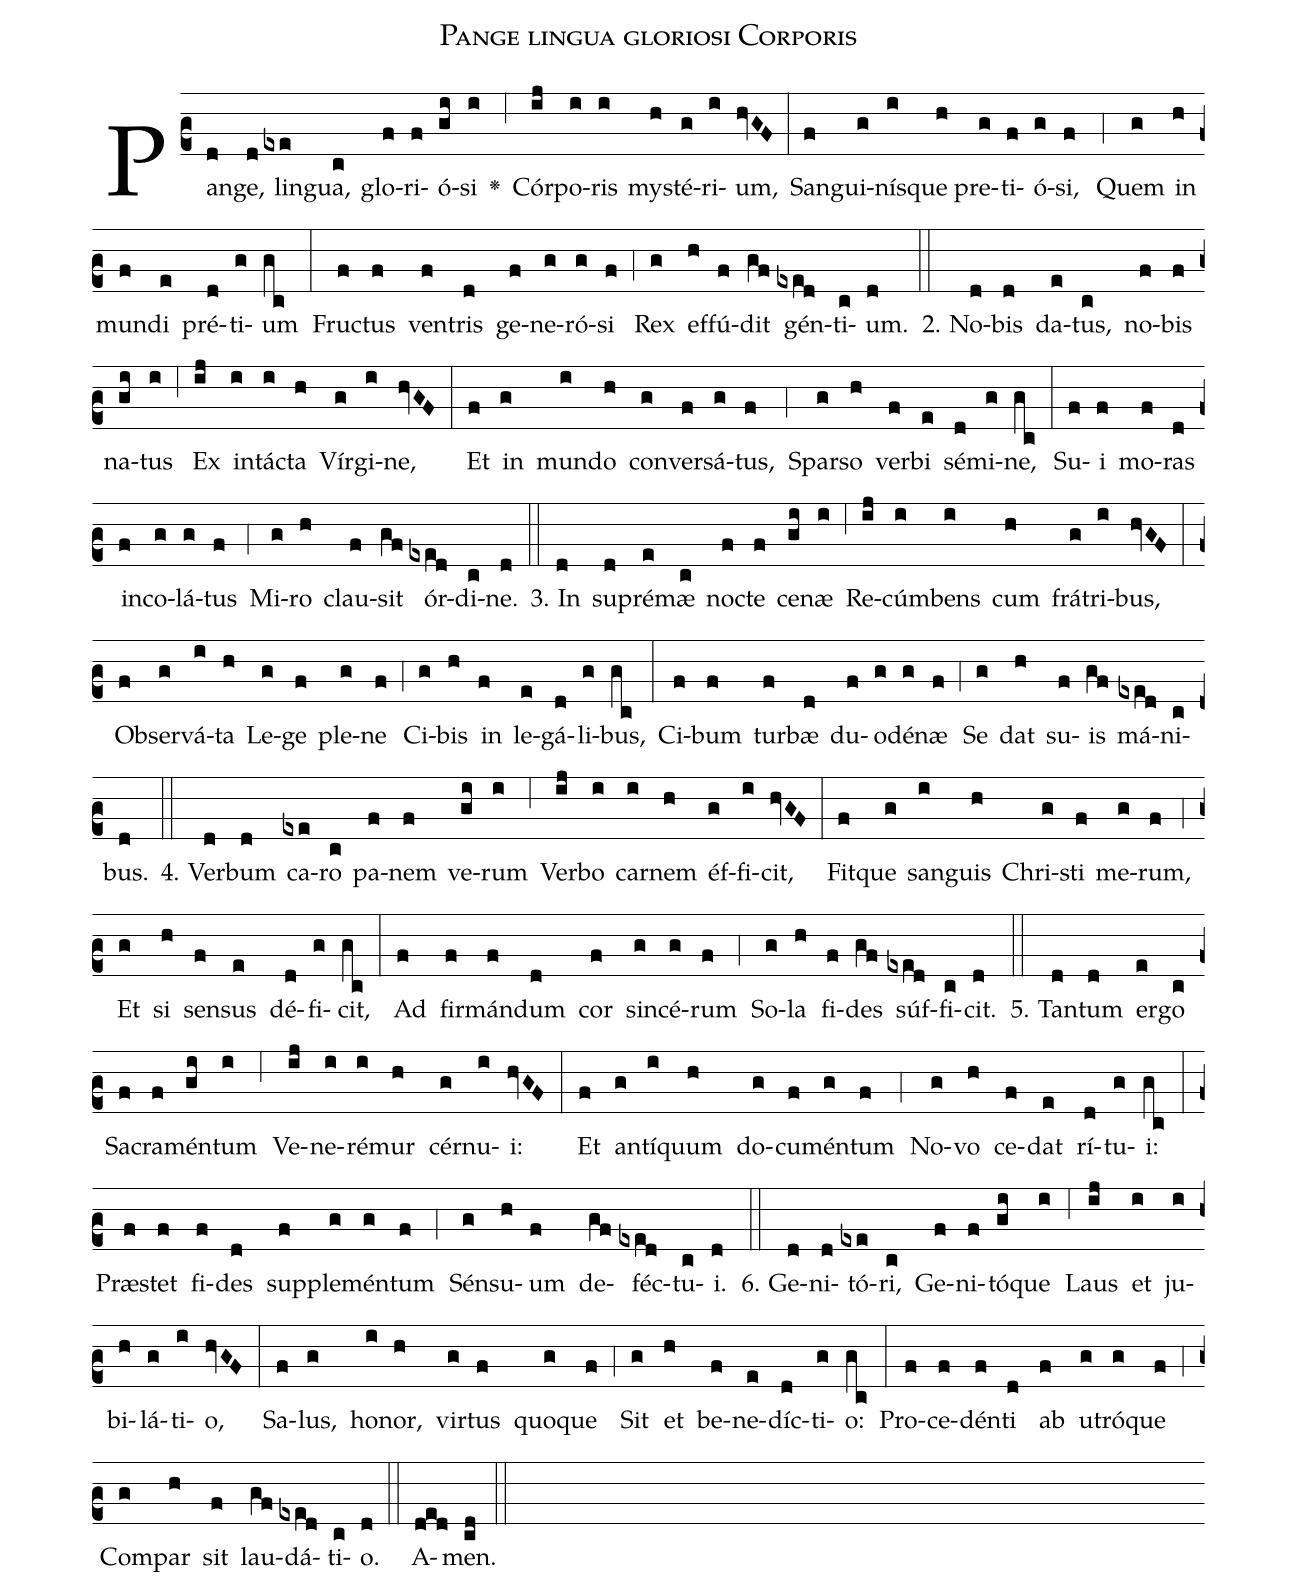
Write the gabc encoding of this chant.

name:Pange lingua gloriosi Corporis;
%%
(c2) Pan(d)ge,(d) lin(exe)gua,(c) glo(f)ri(f)ó(gi)si(i) <v>\greheightstar</v>(;6)
Cór(ij)po(i)ris(i) my(h)sté(g)ri(i)um,(hvGF) (:)
San(f)gui(g)nís(i)que (h)pre(g)ti(f)ó(g)si, (f) (;4)
Quem(g) in(h) mun(f)di(e) pré(d)ti(g)um(gc) (:)
Fruc(f)tus(f) ven(f)tris(d) ge(f)ne(g)ró(g)si(f) (;4)
Rex(g) ef(h)fú(f)dit(gf) gén(exed)ti(c)um.(d) (::)
2. No(d)bis(d) da(e)tus,(c) no(f)bis(f) na(gi)tus(i) (;6)
Ex(ij) in(i)tác(i)ta(h) Vír(g)gi(i)ne,(hvGF) (:)
Et(f) in(g) mun(i)do(h) con(g)ver(f)sá(g)tus,(f) (;4)
Spar(g)so(h) ver(f)bi(e) sé(d)mi(g)ne,(gc) (:)
Su(f)i(f) mo(f)ras(d) in(f)co(g)lá(g)tus(f) (;4)
Mi(g)ro(h) clau(f)sit(gf) ór(exed)di(c)ne.(d) (::)
3. In(d) su(d)pré(e)mæ(c) noc(f)te(f) ce(gi)næ(i) (;6)
Re(ij)cúm(i)bens(i) cum(h) frá(g)tri(i)bus,(hvGF) (:)
Ob(f)ser(g)vá(i)ta(h) Le(g)ge(f) ple(g)ne(f) (;4)
Ci(g)bis(h) in(f) le(e)gá(d)li(g)bus,(gc) (:)
Ci(f)bum(f) tur(f)bæ(d) du(f)o(g)dé(g)næ(f) (;4)
Se(g) dat(h) su(f)is(gf) má(exed)ni(c)bus.(d) (::)
4. Ver(d)bum(d) ca(exe)ro(c) pa(f)nem(f) ve(gi)rum(i) (;6)
Ver(ij)bo(i) car(i)nem(h) éf(g)fi(i)cit,(hvGF) (:)
Fit(f)que(g) san(i)guis(h) Chri(g)sti(f) me(g)rum,(f) (;4)
Et(g) si(h) sen(f)sus(e) dé(d)fi(g)cit,(gc) (:)
Ad(f) fir(f)mán(f)dum(d) cor(f) sin(g)cé(g)rum(f) (;4)
So(g)la(h) fi(f)des(gf) súf(exed)fi(c)cit.(d) (::)
5. Tan(d)tum(d) er(e)go(c) Sa(f)cra(f)mén(gi)tum(i) (;6)
Ve(ij)ne(i)ré(i)mur(h) cér(g)nu(i)i:(hvGF) (:)
Et(f) an(g)tí(i)quum(h) do(g)cu(f)mén(g)tum(f) (;4)
No(g)vo(h) ce(f)dat(e) rí(d)tu(g)i:(gc) (:)
Præ(f)stet(f) fi(f)des(d) sup(f)ple(g)mén(g)tum(f) (;4)
Sén(g)su(h)um(f) de(gf)féc(exed)tu(c)i.(d) (::)
6. Ge(d)ni(d)tó(exe)ri,(c) Ge(f)ni(f)tó(gi)que(i) (;6)
Laus(ij) et(i) ju(i)bi(h)lá(g)ti(i)o,(hvGF) (:)
Sa(f)lus,(g) ho(i)nor,(h) vir(g)tus(f) quo(g)que(f) (;4)
Sit(g) et(h) be(f)ne(e)díc(d)ti(g)o:(gc) (:)
Pro(f)ce(f)dén(f)ti(d) ab(f) u(g)tró(g)que(f) (;4)
Com(g)par(h) sit(f) lau(gf)dá(exed)ti(c)o.(d) (::)
A(ded)men.(cd) (::)
